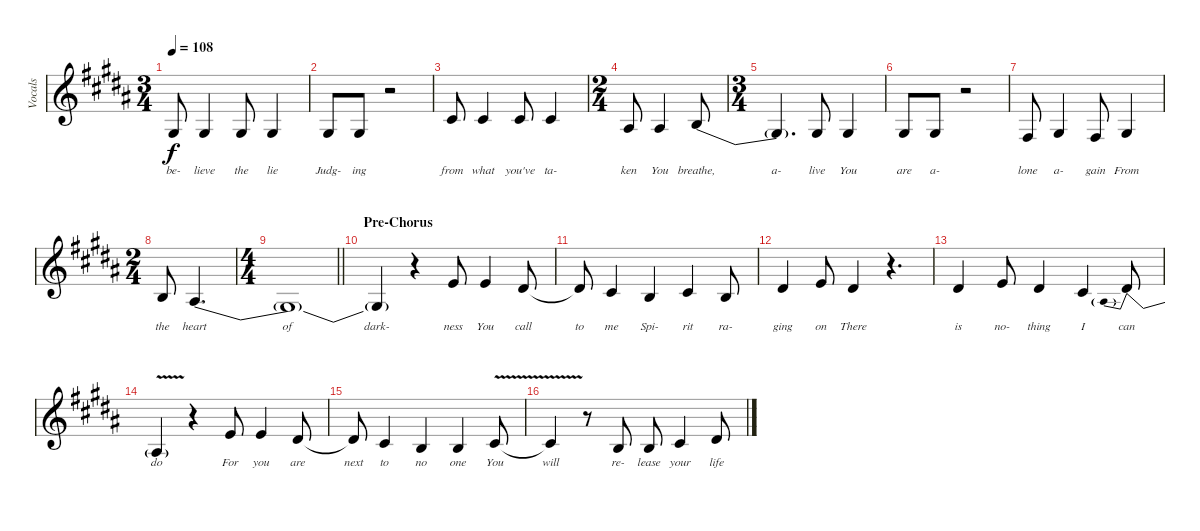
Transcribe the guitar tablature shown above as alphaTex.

\track ("Vocals" "Vocals") {instrument lead6voice}
\staff {score}
\tuning (Eb4 Bb3 Gb3 Db3 Ab2 Db2) {hide}
\ts (3 4)
\tempo 108
\clef g2
\ks b
2.3.8{lyrics (0 "be-") lyrics (1 "") lyrics (2 "") lyrics (3 "") lyrics (4 "") dy f} 2.3.4{lyrics (0 "lieve") lyrics (1 "") lyrics (2 "") lyrics (3 "") lyrics (4 "")} 2.3.8{lyrics (0 "the") lyrics (1 "") lyrics (2 "") lyrics (3 "") lyrics (4 "")} 2.3{be (custom 0 0 15 0 25 6 60 6)}.4{lyrics (0 "lie") lyrics (1 "") lyrics (2 "") lyrics (3 "") lyrics (4 "")} |
2.3.8{lyrics (0 "Judg-") lyrics (1 "") lyrics (2 "") lyrics (3 "") lyrics (4 "")} 2.3.8{lyrics (0 "ing") lyrics (1 "") lyrics (2 "") lyrics (3 "") lyrics (4 "")} r.2 |
3.2.8{lyrics (0 "from") lyrics (1 "") lyrics (2 "") lyrics (3 "") lyrics (4 "")} 3.2.4{lyrics (0 "what") lyrics (1 "") lyrics (2 "") lyrics (3 "") lyrics (4 "")} 3.2.8{lyrics (0 "you've") lyrics (1 "") lyrics (2 "") lyrics (3 "") lyrics (4 "")} 3.2{be (custom 0 0 15 0 25 4 60 4)}.4{lyrics (0 "ta-") lyrics (1 "") lyrics (2 "") lyrics (3 "") lyrics (4 "")} |
\ts (2 4)
4.3.8{lyrics (0 "ken") lyrics (1 "") lyrics (2 "") lyrics (3 "") lyrics (4 "")} 4.3.4{lyrics (0 "You") lyrics (1 "") lyrics (2 "") lyrics (3 "") lyrics (4 "")} 2.3{be (custom 0 6 10 6 20 4 30 4 40 0 60 0)}.8{lyrics (0 "breathe,") lyrics (1 "") lyrics (2 "") lyrics (3 "") lyrics (4 "")} |
\ts (3 4)
2.3{t}.4{d lyrics (0 "a-") lyrics (1 "") lyrics (2 "") lyrics (3 "") lyrics (4 "")} 2.3.8{lyrics (0 "live") lyrics (1 "") lyrics (2 "") lyrics (3 "") lyrics (4 "")} 2.3{be (custom 0 0 15 0 25 6 60 6)}.4{lyrics (0 "You") lyrics (1 "") lyrics (2 "") lyrics (3 "") lyrics (4 "")} |
2.3.8{lyrics (0 "are") lyrics (1 "") lyrics (2 "") lyrics (3 "") lyrics (4 "")} 2.3.8{lyrics (0 "a-") lyrics (1 "") lyrics (2 "") lyrics (3 "") lyrics (4 "")} r.2 |
5.4.8{lyrics (0 "lone") lyrics (1 "") lyrics (2 "") lyrics (3 "") lyrics (4 "")} 5.4{be (custom 0 4 25 4 35 0 60 0)}.4{lyrics (0 "a-") lyrics (1 "") lyrics (2 "") lyrics (3 "") lyrics (4 "")} 5.4.8{lyrics (0 "gain") lyrics (1 "") lyrics (2 "") lyrics (3 "") lyrics (4 "")} 5.4{be (custom 0 4 25 4 35 0 60 0)}.4{lyrics (0 "From") lyrics (1 "") lyrics (2 "") lyrics (3 "") lyrics (4 "")} |
\ts (2 4)
5.3.8{lyrics (0 "the") lyrics (1 "") lyrics (2 "") lyrics (3 "") lyrics (4 "")} 2.3{be (custom 0 4 35 4 37 6 40 6 42 4 45 4 47 0 60 0)}.4{d lyrics (0 "heart") lyrics (1 "") lyrics (2 "") lyrics (3 "") lyrics (4 "")} |
\ts (4 4)
\barLineRight lightlight
2.3{t}.1{lyrics (0 "of") lyrics (1 "") lyrics (2 "") lyrics (3 "") lyrics (4 "")} |
\section ("" "Pre-Chorus")
2.3{t}.4{lyrics (0 "dark-") lyrics (1 "") lyrics (2 "") lyrics (3 "") lyrics (4 "")} r.4 6.2.8{lyrics (0 "ness") lyrics (1 "") lyrics (2 "") lyrics (3 "") lyrics (4 "")} 6.2.4{lyrics (0 "You") lyrics (1 "") lyrics (2 "") lyrics (3 "") lyrics (4 "")} 5.2.8{lyrics (0 "call") lyrics (1 "") lyrics (2 "") lyrics (3 "") lyrics (4 "")} |
5.2{t}.8{lyrics (0 "to") lyrics (1 "") lyrics (2 "") lyrics (3 "") lyrics (4 "")} 7.3.4{lyrics (0 "me") lyrics (1 "") lyrics (2 "") lyrics (3 "") lyrics (4 "")} 5.3.4{lyrics (0 "Spi-") lyrics (1 "") lyrics (2 "") lyrics (3 "") lyrics (4 "")} 7.3.4{lyrics (0 "rit") lyrics (1 "") lyrics (2 "") lyrics (3 "") lyrics (4 "")} 5.3.8{lyrics (0 "ra-") lyrics (1 "") lyrics (2 "") lyrics (3 "") lyrics (4 "")} |
5.2.4{lyrics (0 "ging") lyrics (1 "") lyrics (2 "") lyrics (3 "") lyrics (4 "")} 6.2.8{lyrics (0 "on") lyrics (1 "") lyrics (2 "") lyrics (3 "") lyrics (4 "")} 5.2.4{lyrics (0 "There") lyrics (1 "") lyrics (2 "") lyrics (3 "") lyrics (4 "")} r.4{d} |
5.2.4{lyrics (0 "is") lyrics (1 "") lyrics (2 "") lyrics (3 "") lyrics (4 "")} 6.2.8{lyrics (0 "no-") lyrics (1 "") lyrics (2 "") lyrics (3 "") lyrics (4 "")} 7.3{be (custom 0 4 25 4 35 0 60 0)}.4{lyrics (0 "thing") lyrics (1 "") lyrics (2 "") lyrics (3 "") lyrics (4 "")} 7.3{be (custom 0 0 25 0 35 4 60 4)}.4{lyrics (0 "I") lyrics (1 "") lyrics (2 "") lyrics (3 "") lyrics (4 "")} 4.3{be (prebendrelease 0 10 60 0)}.8{lyrics (0 "can") lyrics (1 "") lyrics (2 "") lyrics (3 "") lyrics (4 "")} |
4.3{v t}.4{lyrics (0 "do") lyrics (1 "") lyrics (2 "") lyrics (3 "") lyrics (4 "")} r.4 6.2.8{lyrics (0 "For") lyrics (1 "") lyrics (2 "") lyrics (3 "") lyrics (4 "")} 6.2.4{lyrics (0 "you") lyrics (1 "") lyrics (2 "") lyrics (3 "") lyrics (4 "")} 5.2.8{lyrics (0 "are") lyrics (1 "") lyrics (2 "") lyrics (3 "") lyrics (4 "")} |
5.2{t}.8{lyrics (0 "next") lyrics (1 "") lyrics (2 "") lyrics (3 "") lyrics (4 "")} 7.3.4{lyrics (0 "to") lyrics (1 "") lyrics (2 "") lyrics (3 "") lyrics (4 "")} 5.3.4{lyrics (0 "no") lyrics (1 "") lyrics (2 "") lyrics (3 "") lyrics (4 "")} 5.3{be (custom 0 0 25 0 35 4 60 4)}.4{lyrics (0 "one") lyrics (1 "") lyrics (2 "") lyrics (3 "") lyrics (4 "")} 7.3{v}.8{lyrics (0 "You") lyrics (1 "") lyrics (2 "") lyrics (3 "") lyrics (4 "")} |
7.3{t}.4{lyrics (0 "will") lyrics (1 "") lyrics (2 "") lyrics (3 "") lyrics (4 "")} r.8 5.3.8{lyrics (0 "re-") lyrics (1 "") lyrics (2 "") lyrics (3 "") lyrics (4 "")} 5.3.8{lyrics (0 "lease") lyrics (1 "") lyrics (2 "") lyrics (3 "") lyrics (4 "")} 7.3.4{lyrics (0 "your") lyrics (1 "") lyrics (2 "") lyrics (3 "") lyrics (4 "")} 5.2.8{lyrics (0 "life") lyrics (1 "") lyrics (2 "") lyrics (3 "") lyrics (4 "")}
